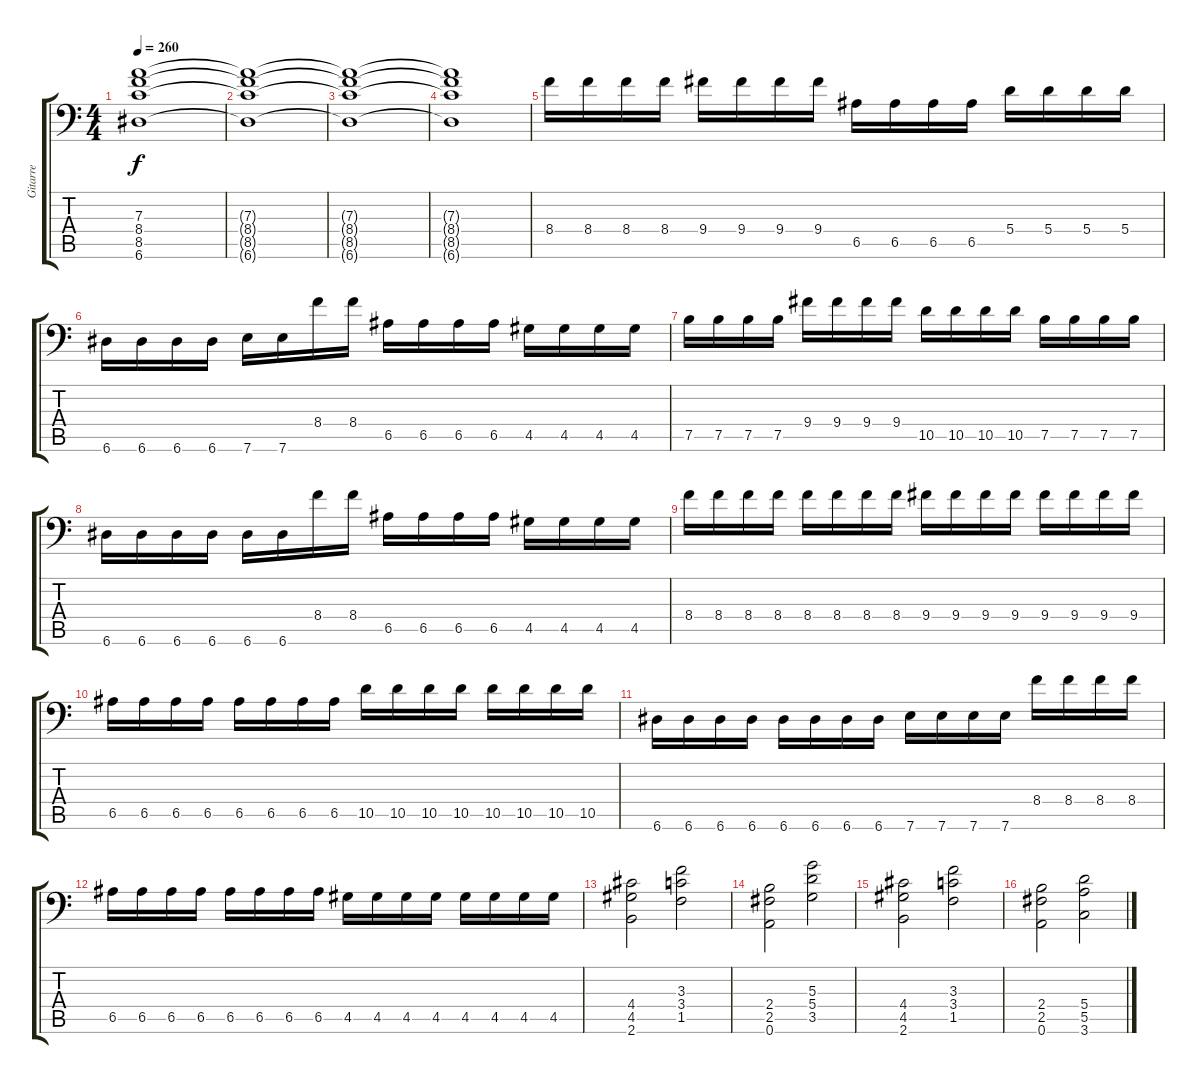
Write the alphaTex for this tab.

\track ("Gitarre" "Gitarre") {instrument distortionguitar}
\staff {score tabs}
\tuning (A3 G3 D3 A2 E2 A1) {hide}
\ts (4 4)
\tempo 260
\clef f4
\ks c
(7.3 8.4 8.5 6.6).1{dy f} |
(7.3{t} 8.4{t} 8.5{t} 6.6{t}).1 |
(7.3{t} 8.4{t} 8.5{t} 6.6{t}).1 |
(7.3{t} 8.4{t} 8.5{t} 6.6{t}).1 |
8.4.16 8.4.16 8.4.16 8.4.16 9.4.16 9.4.16 9.4.16 9.4.16 6.5.16 6.5.16 6.5.16 6.5.16 5.4.16 5.4.16 5.4.16 5.4.16 |
6.6.16 6.6.16 6.6.16 6.6.16 7.6.16 7.6.16 8.4.16 8.4.16 6.5.16 6.5.16 6.5.16 6.5.16 4.5.16 4.5.16 4.5.16 4.5.16 |
7.5.16 7.5.16 7.5.16 7.5.16 9.4.16 9.4.16 9.4.16 9.4.16 10.5.16 10.5.16 10.5.16 10.5.16 7.5.16 7.5.16 7.5.16 7.5.16 |
6.6.16 6.6.16 6.6.16 6.6.16 6.6.16 6.6.16 8.4.16 8.4.16 6.5.16 6.5.16 6.5.16 6.5.16 4.5.16 4.5.16 4.5.16 4.5.16 |
8.4.16 8.4.16 8.4.16 8.4.16 8.4.16 8.4.16 8.4.16 8.4.16 9.4.16 9.4.16 9.4.16 9.4.16 9.4.16 9.4.16 9.4.16 9.4.16 |
6.5.16 6.5.16 6.5.16 6.5.16 6.5.16 6.5.16 6.5.16 6.5.16 10.5.16 10.5.16 10.5.16 10.5.16 10.5.16 10.5.16 10.5.16 10.5.16 |
6.6.16 6.6.16 6.6.16 6.6.16 6.6.16 6.6.16 6.6.16 6.6.16 7.6.16 7.6.16 7.6.16 7.6.16 8.4.16 8.4.16 8.4.16 8.4.16 |
6.5.16 6.5.16 6.5.16 6.5.16 6.5.16 6.5.16 6.5.16 6.5.16 4.5.16 4.5.16 4.5.16 4.5.16 4.5.16 4.5.16 4.5.16 4.5.16 |
(4.4 4.5 2.6).2 (3.3 3.4 1.5).2 |
(2.4 2.5 0.6).2 (5.3 5.4 3.5).2 |
(4.4 4.5 2.6).2 (3.3 3.4 1.5).2 |
(2.4 2.5 0.6).2 (5.4 5.5 3.6).2
